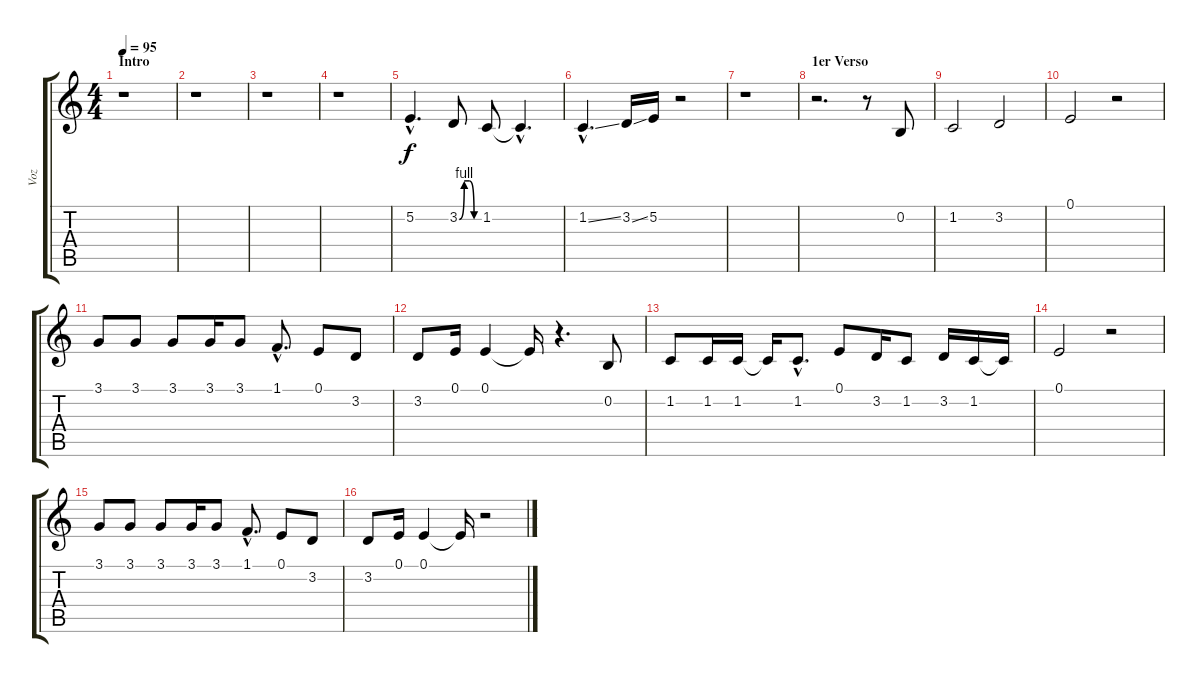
\track ("Voz" "Voz") {instrument violin}
\staff {score tabs}
\tuning (E4 B3 G3 D3 A2 E2) {hide}
\ts (4 4)
\section ("" "Intro")
\tempo 95
\clef g2
\ks c
r.1{dy f instrument violin} |
r.1 |
r.1 |
r.1 |
5.2{hac}.4{d} 3.2{be (custom 0 0 15 4 30 4 45 0 60 0)}.8 1.2.8 1.2{hac t}.4{d} |
1.2{ss hac}.4{d} 3.2{ss}.16 5.2.16 r.2 |
r.1 |
\section ("" "1er Verso")
r.2{d} r.8 0.2.8 |
1.2.2 3.2.2 |
0.1.2 r.2 |
3.1.8 3.1.8 3.1.8 3.1.16 3.1.8 1.1{hac}.8{d} 0.1.8 3.2.8 |
3.2.8 0.1.16 0.1.4 0.1{t}.16 r.4{d} 0.2.8 |
1.2.8 1.2.16 1.2.16 1.2{t}.16 1.2{hac}.8{d} 0.1.8 3.2.16 1.2.8 3.2.16 1.2.16 1.2{t}.16 |
0.1.2 r.2 |
3.1.8 3.1.8 3.1.8 3.1.16 3.1.8 1.1{hac}.8{d} 0.1.8 3.2.8 |
3.2.8 0.1.16 0.1.4 0.1{t}.16 r.2
